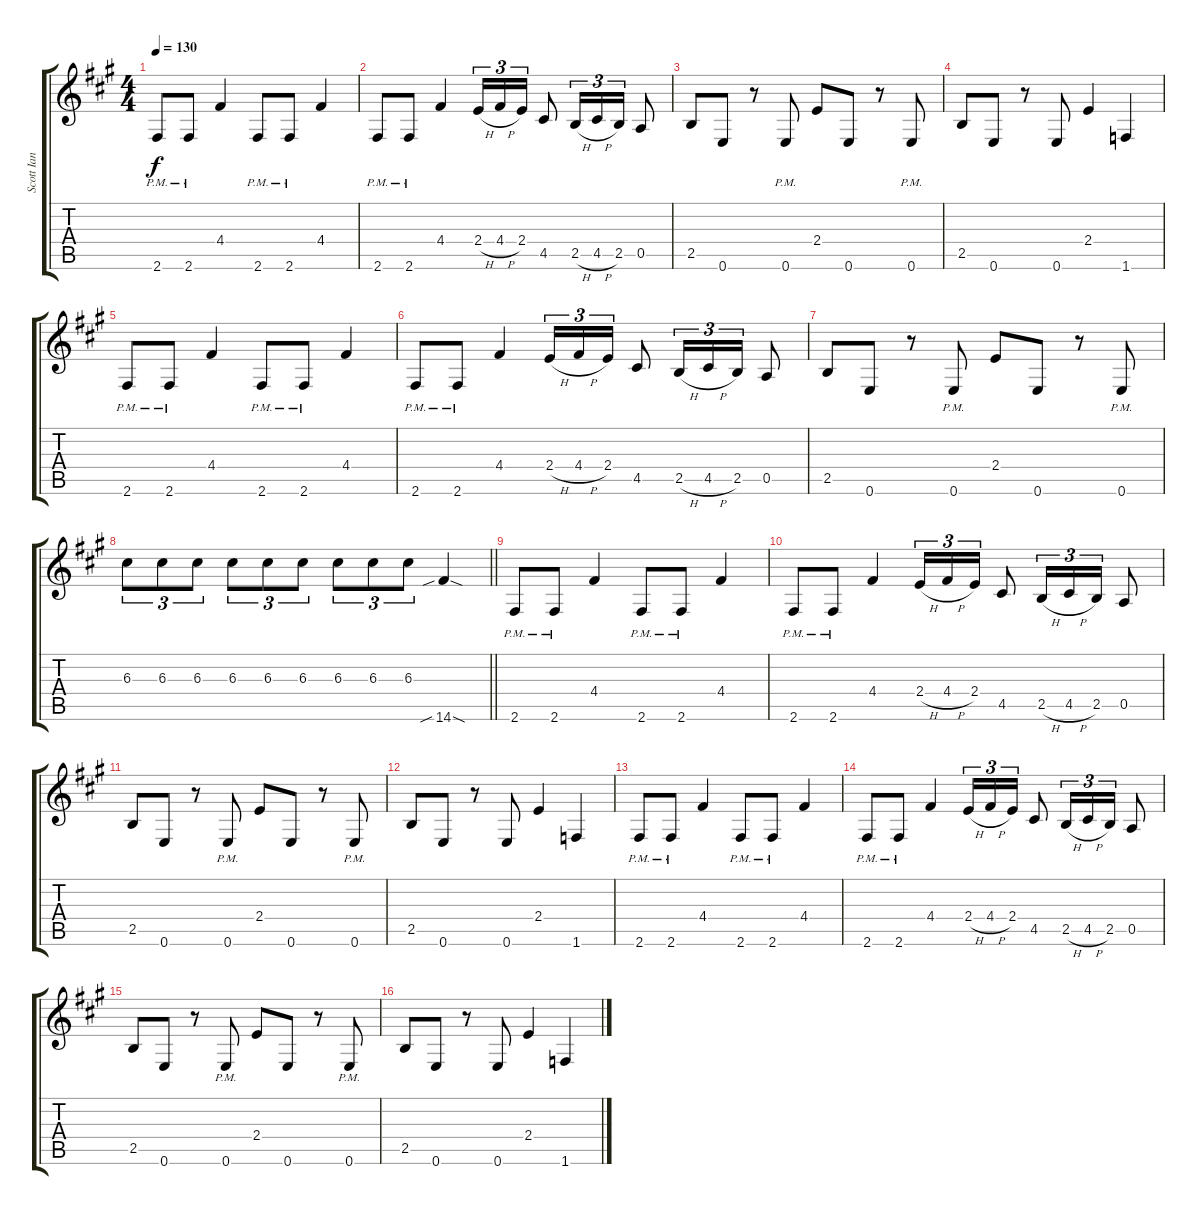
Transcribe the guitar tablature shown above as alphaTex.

\track ("Scott Ian" "Scott Ian") {instrument distortionguitar}
\staff {score tabs}
\tuning (E4 B3 G3 D3 A2 E2) {hide}
\ts (4 4)
\tempo 130
\clef g2
\ks a
2.6{pm}.8{dy f} 2.6{pm}.8 4.4.4 2.6{pm}.8 2.6{pm}.8 4.4.4 |
2.6{pm}.8 2.6{pm}.8 4.4.4 2.4{h}.16{tu (3 2)} 4.4{h}.16{tu (3 2)} 2.4.16{tu (3 2)} 4.5.8 2.5{h}.16{tu (3 2)} 4.5{h}.16{tu (3 2)} 2.5.16{tu (3 2)} 0.5.8 |
2.5.8 0.6.8 r.8 0.6{pm}.8 2.4.8 0.6.8 r.8 0.6{pm}.8 |
2.5.8 0.6.8 r.8 0.6.8 2.4.4 1.6.4 |
2.6{pm}.8 2.6{pm}.8 4.4.4 2.6{pm}.8 2.6{pm}.8 4.4.4 |
2.6{pm}.8 2.6{pm}.8 4.4.4 2.4{h}.16{tu (3 2)} 4.4{h}.16{tu (3 2)} 2.4.16{tu (3 2)} 4.5.8 2.5{h}.16{tu (3 2)} 4.5{h}.16{tu (3 2)} 2.5.16{tu (3 2)} 0.5.8 |
2.5.8 0.6.8 r.8 0.6{pm}.8 2.4.8 0.6.8 r.8 0.6{pm}.8 |
\barLineRight lightlight
6.3.8{tu (3 2)} 6.3.8{tu (3 2)} 6.3.8{tu (3 2)} 6.3.8{tu (3 2)} 6.3.8{tu (3 2)} 6.3.8{tu (3 2)} 6.3.8{tu (3 2)} 6.3.8{tu (3 2)} 6.3.8{tu (3 2)} 14.6{sib sod}.4 |
2.6{pm}.8 2.6{pm}.8 4.4.4 2.6{pm}.8 2.6{pm}.8 4.4.4 |
2.6{pm}.8 2.6{pm}.8 4.4.4 2.4{h}.16{tu (3 2)} 4.4{h}.16{tu (3 2)} 2.4.16{tu (3 2)} 4.5.8 2.5{h}.16{tu (3 2)} 4.5{h}.16{tu (3 2)} 2.5.16{tu (3 2)} 0.5.8 |
2.5.8 0.6.8 r.8 0.6{pm}.8 2.4.8 0.6.8 r.8 0.6{pm}.8 |
2.5.8 0.6.8 r.8 0.6.8 2.4.4 1.6.4 |
2.6{pm}.8 2.6{pm}.8 4.4.4 2.6{pm}.8 2.6{pm}.8 4.4.4 |
2.6{pm}.8 2.6{pm}.8 4.4.4 2.4{h}.16{tu (3 2)} 4.4{h}.16{tu (3 2)} 2.4.16{tu (3 2)} 4.5.8 2.5{h}.16{tu (3 2)} 4.5{h}.16{tu (3 2)} 2.5.16{tu (3 2)} 0.5.8 |
2.5.8 0.6.8 r.8 0.6{pm}.8 2.4.8 0.6.8 r.8 0.6{pm}.8 |
2.5.8 0.6.8 r.8 0.6.8 2.4.4 1.6.4
